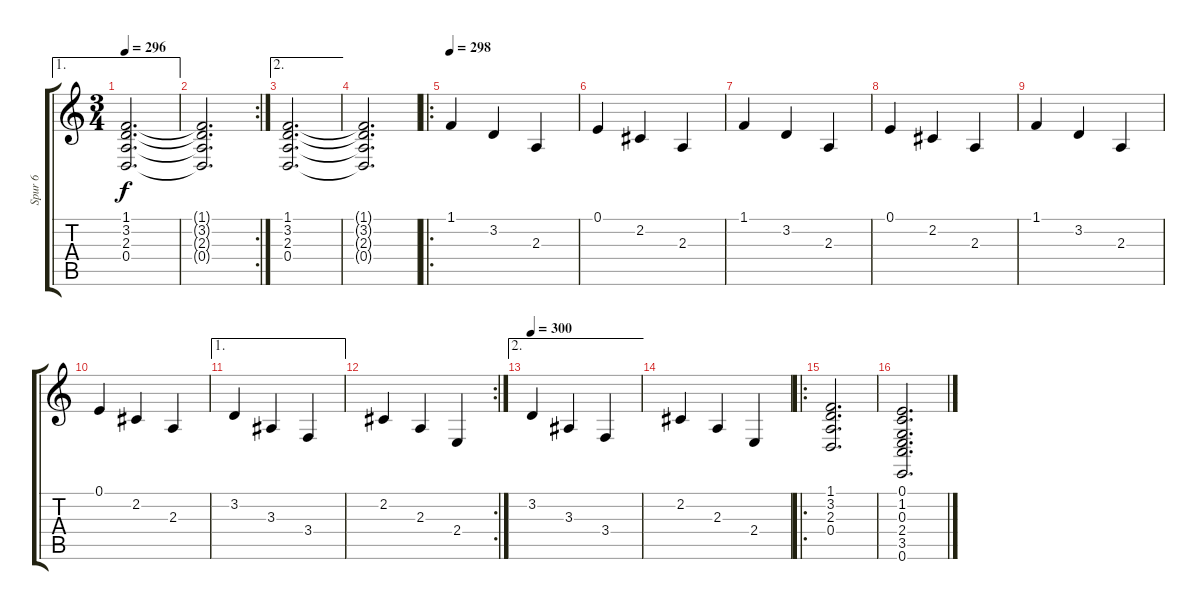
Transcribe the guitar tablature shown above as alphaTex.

\track ("Spur 6" "Spur 6") {instrument synthstrings2}
\staff {score tabs}
\tuning (E4 B3 G3 D3 A2 E2) {hide}
\ae 1
\ts (3 4)
\tempo 296
\clef g2
\ks c
(1.1 3.2 2.3 0.4).2{d dy f} |
\rc 2
(1.1{t} 3.2{t} 2.3{t} 0.4{t}).2{d} |
\ae 2
(1.1 3.2 2.3 0.4).2{d} |
(1.1{t} 3.2{t} 2.3{t} 0.4{t}).2{d} |
\ro
\tempo 298
1.1.4 3.2.4 2.3.4 |
0.1.4 2.2.4 2.3.4 |
1.1.4 3.2.4 2.3.4 |
0.1.4 2.2.4 2.3.4 |
1.1.4 3.2.4 2.3.4 |
0.1.4 2.2.4 2.3.4 |
\ae 1
3.2.4 3.3.4 3.4.4 |
\rc 2
2.2.4 2.3.4 2.4.4 |
\ae 2
\tempo 300
3.2.4 3.3.4 3.4.4 |
2.2.4 2.3.4 2.4.4 |
\ro
(1.1 3.2 2.3 0.4).2{d} |
(0.1 1.2 0.3 2.4 3.5 0.6).2{d}
